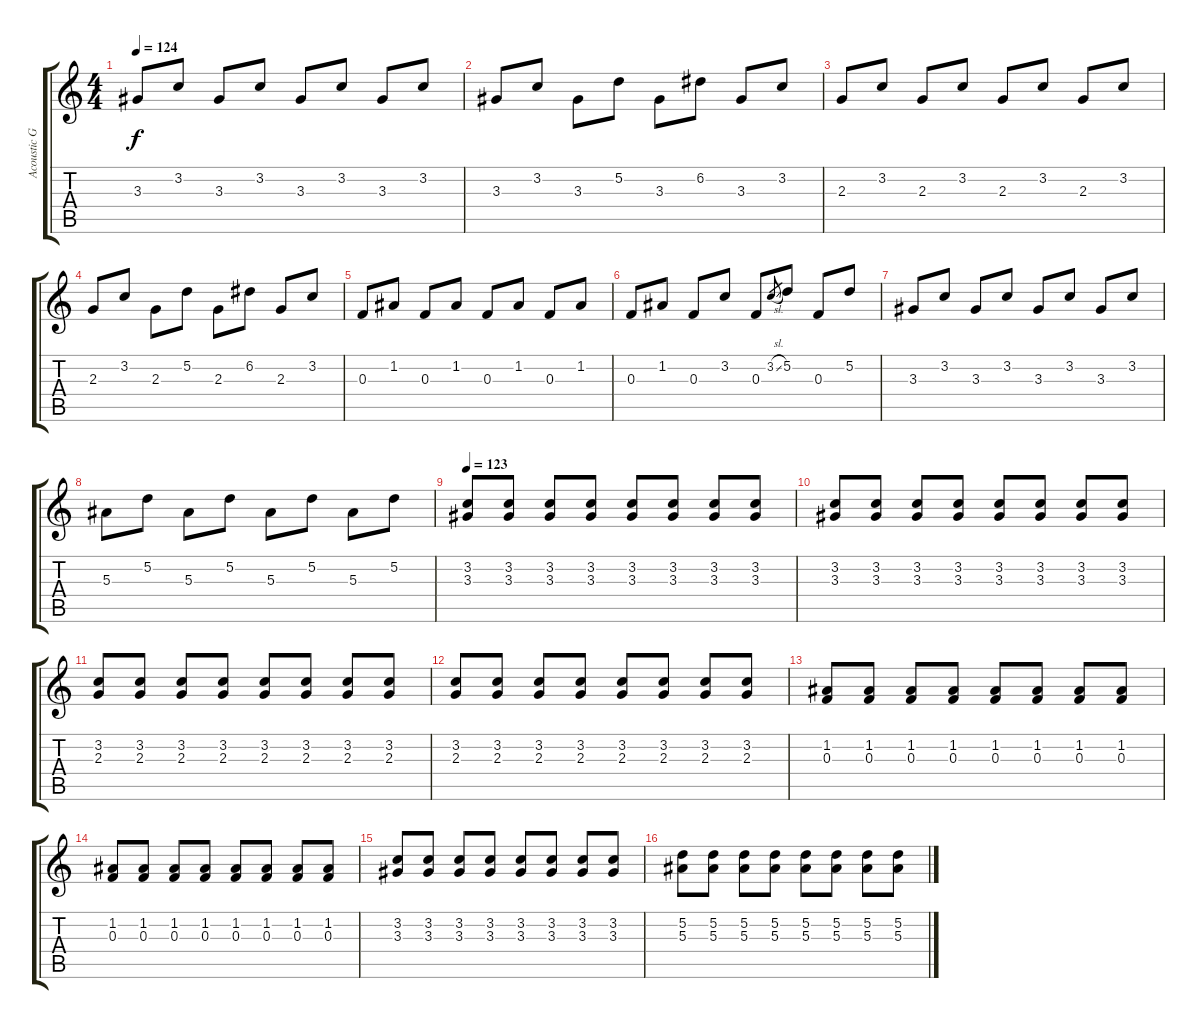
\track ("Acoustic Guitar 2" "Acoustic G") {instrument acousticguitarsteel}
\staff {score tabs}
\tuning (D4 A3 F3 C3 G2 C2) {hide}
\ts (4 4)
\tempo 124
\clef g2
\ks c
3.3.8{dy f} 3.2.8 3.3.8 3.2.8 3.3.8 3.2.8 3.3.8 3.2.8 |
3.3.8 3.2.8 3.3.8 5.2.8 3.3.8 6.2.8 3.3.8 3.2.8 |
2.3.8 3.2.8 2.3.8 3.2.8 2.3.8 3.2.8 2.3.8 3.2.8 |
2.3.8 3.2.8 2.3.8 5.2.8 2.3.8 6.2.8 2.3.8 3.2.8 |
0.3.8 1.2.8 0.3.8 1.2.8 0.3.8 1.2.8 0.3.8 1.2.8 |
0.3.8 1.2.8 0.3.8 3.2.8 0.3.8 3.2{sl}.8{gr} 5.2.8 0.3.8 5.2.8 |
3.3.8 3.2.8 3.3.8 3.2.8 3.3.8 3.2.8 3.3.8 3.2.8 |
5.3.8 5.2.8 5.3.8 5.2.8 5.3.8 5.2.8 5.3.8 5.2.8 |
\tempo 123
(3.2 3.3).8 (3.2 3.3).8 (3.2 3.3).8 (3.2 3.3).8 (3.2 3.3).8 (3.2 3.3).8 (3.2 3.3).8 (3.2 3.3).8 |
(3.2 3.3).8 (3.2 3.3).8 (3.2 3.3).8 (3.2 3.3).8 (3.2 3.3).8 (3.2 3.3).8 (3.2 3.3).8 (3.2 3.3).8 |
(3.2 2.3).8 (3.2 2.3).8 (3.2 2.3).8 (3.2 2.3).8 (3.2 2.3).8 (3.2 2.3).8 (3.2 2.3).8 (3.2 2.3).8 |
(3.2 2.3).8 (3.2 2.3).8 (3.2 2.3).8 (3.2 2.3).8 (3.2 2.3).8 (3.2 2.3).8 (3.2 2.3).8 (3.2 2.3).8 |
(1.2 0.3).8 (1.2 0.3).8 (1.2 0.3).8 (1.2 0.3).8 (1.2 0.3).8 (1.2 0.3).8 (1.2 0.3).8 (1.2 0.3).8 |
(1.2 0.3).8 (1.2 0.3).8 (1.2 0.3).8 (1.2 0.3).8 (1.2 0.3).8 (1.2 0.3).8 (1.2 0.3).8 (1.2 0.3).8 |
(3.2 3.3).8 (3.2 3.3).8 (3.2 3.3).8 (3.2 3.3).8 (3.2 3.3).8 (3.2 3.3).8 (3.2 3.3).8 (3.2 3.3).8 |
(5.2 5.3).8 (5.2 5.3).8 (5.2 5.3).8 (5.2 5.3).8 (5.2 5.3).8 (5.2 5.3).8 (5.2 5.3).8 (5.2 5.3).8
